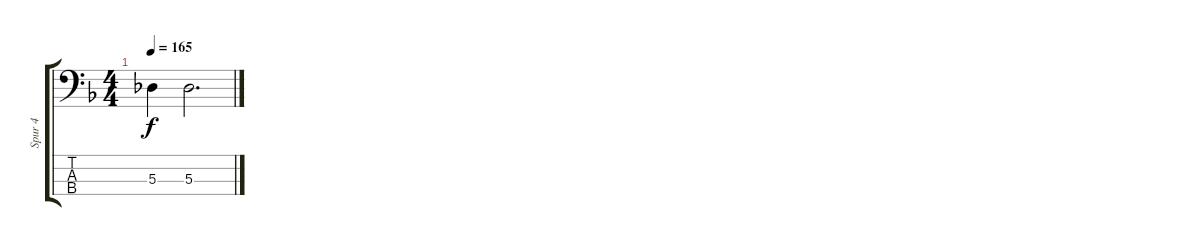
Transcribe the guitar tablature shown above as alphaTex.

\track ("Spur 4" "Spur 4") {instrument electricbasspick}
\staff {score tabs}
\tuning (Gb2 Db2 Ab1 Db1) {hide}
\ts (4 4)
\tempo 165
\clef f4
\ks f
5.3.4{dy f} 5.3.2{d}
